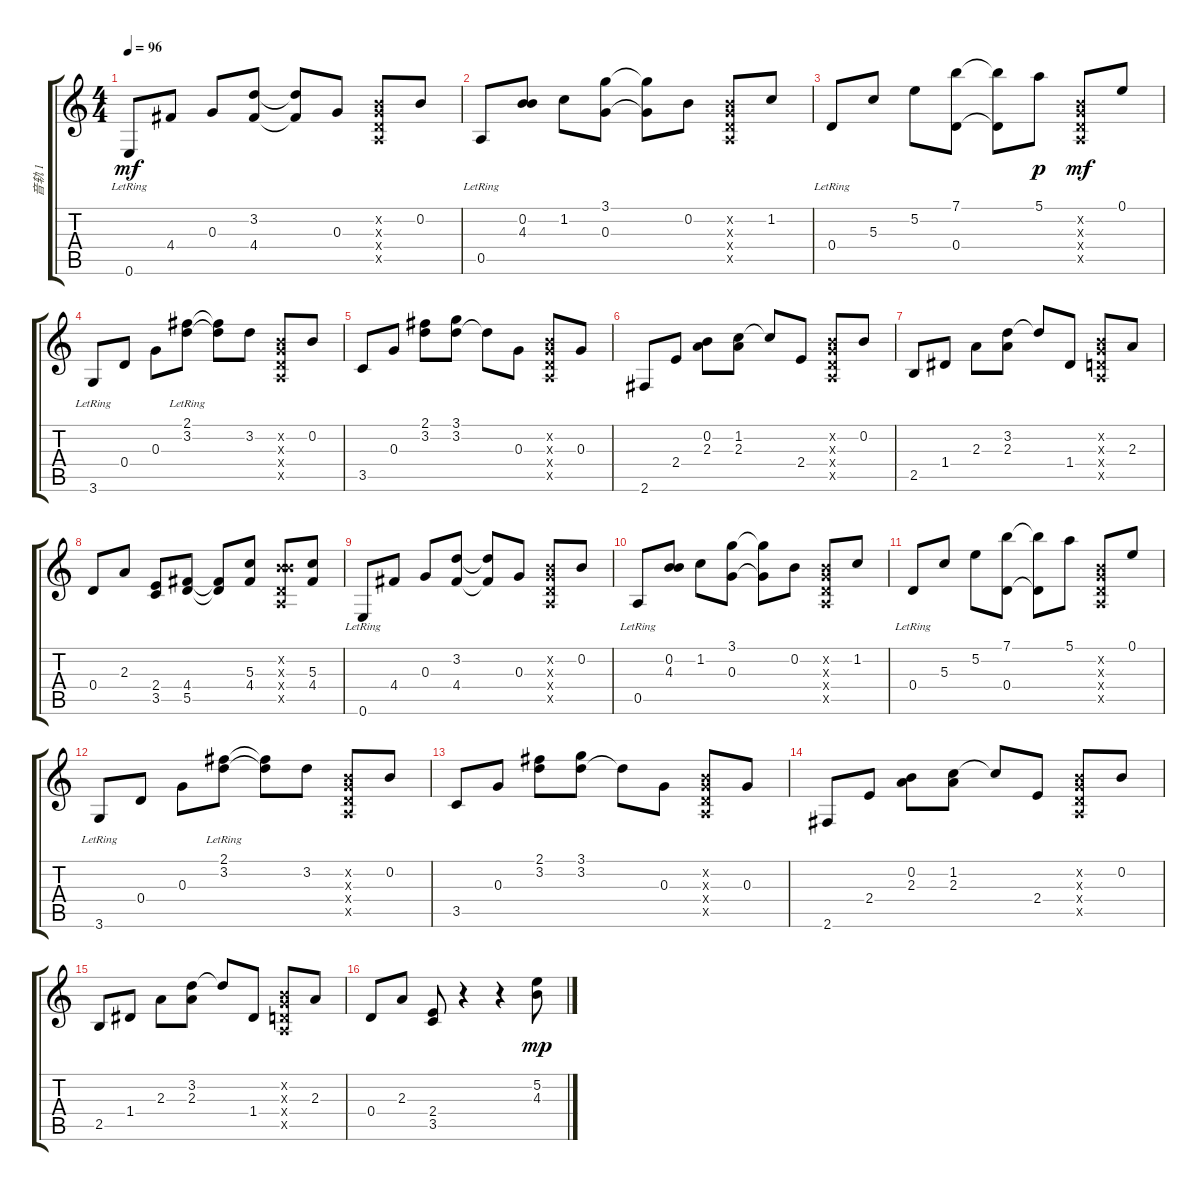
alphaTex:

\track ("音轨 1" "音轨 1") {instrument acousticguitarsteel}
\staff {score tabs}
\tuning (E4 B3 G3 D3 A2 E2) {hide}
\ts (4 4)
\tempo 96
\clef g2
\ks c
0.6{lr}.8{dy mf} 4.4.8 0.3.8 (3.2 4.4).8 (3.2{t} 4.4{t}).8 0.3.8 (0.2{x} 0.3{x} 0.4{x} 0.5{x}).8 0.2.8 |
0.5{lr}.8 (0.2 4.3).8 1.2.8 (3.1 0.3).8 (3.1{t} 0.3{t}).8 0.2.8 (0.2{x} 0.3{x} 0.4{x} 0.5{x}).8 1.2.8 |
0.4{lr}.8 5.3.8 5.2.8 (7.1 0.4).8 (7.1{t} 0.4{t}).8 5.1.8{dy p} (0.2{x} 0.3{x} 0.4{x} 0.5{x}).8{dy mf} 0.1.8 |
3.6{lr}.8 0.4.8 0.3.8 (2.1 3.2{lr}).8 (2.1{t} 3.2{t}).8 3.2.8 (0.2{x} 0.3{x} 0.4{x} 0.5{x}).8 0.2.8 |
3.5.8 0.3.8 (2.1 3.2).8 (3.1 3.2).8 3.2{t}.8 0.3.8 (0.2{x} 0.3{x} 0.4{x} 0.5{x}).8 0.3.8 |
2.6.8 2.4.8 (0.2 2.3).8 (1.2 2.3).8 1.2{t}.8 2.4.8 (0.2{x} 0.3{x} 0.4{x} 0.5{x}).8 0.2.8 |
2.5.8 1.4.8 2.3.8 (3.2 2.3).8 3.2{t}.8 1.4.8 (0.2{x} 0.3{x} 0.4{x} 0.5{x}).8 2.3.8 |
0.4.8 2.3.8 (2.4 3.5).8 (4.4 5.5).8 (4.4{t} 5.5{t}).8 (5.3 4.4).8 (0.2{x} 4.3{x} 0.4{x} 0.5{x}).8 (5.3 4.4).8 |
0.6{lr}.8 4.4.8 0.3.8 (3.2 4.4).8 (3.2{t} 4.4{t}).8 0.3.8 (0.2{x} 0.3{x} 0.4{x} 0.5{x}).8 0.2.8 |
0.5{lr}.8 (0.2 4.3).8 1.2.8 (3.1 0.3).8 (3.1{t} 0.3{t}).8 0.2.8 (0.2{x} 0.3{x} 0.4{x} 0.5{x}).8 1.2.8 |
0.4{lr}.8 5.3.8 5.2.8 (7.1 0.4).8 (7.1{t} 0.4{t}).8 5.1.8 (0.2{x} 0.3{x} 0.4{x} 0.5{x}).8 0.1.8 |
3.6{lr}.8 0.4.8 0.3.8 (2.1 3.2{lr}).8 (2.1{t} 3.2{t}).8 3.2.8 (0.2{x} 0.3{x} 0.4{x} 0.5{x}).8 0.2.8 |
3.5.8 0.3.8 (2.1 3.2).8 (3.1 3.2).8 3.2{t}.8 0.3.8 (0.2{x} 0.3{x} 0.4{x} 0.5{x}).8 0.3.8 |
2.6.8 2.4.8 (0.2 2.3).8 (1.2 2.3).8 1.2{t}.8 2.4.8 (0.2{x} 0.3{x} 0.4{x} 0.5{x}).8 0.2.8 |
2.5.8 1.4.8 2.3.8 (3.2 2.3).8 3.2{t}.8 1.4.8 (0.2{x} 0.3{x} 0.4{x} 0.5{x}).8 2.3.8 |
0.4.8 2.3.8 (2.4 3.5).8 r.4 r.4 (5.2 4.3).8{dy mp}
